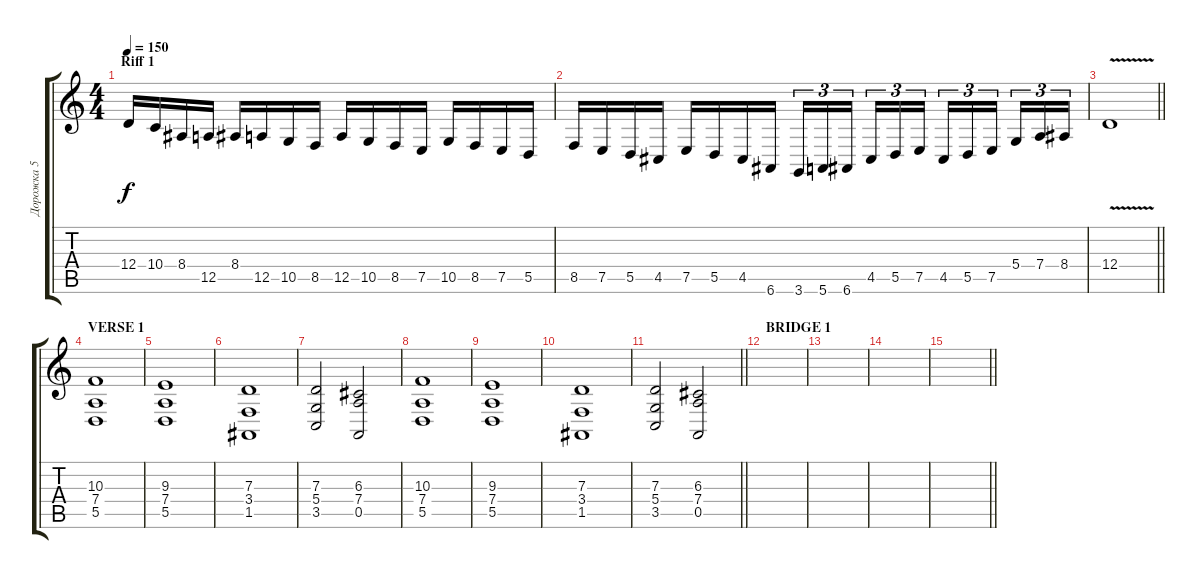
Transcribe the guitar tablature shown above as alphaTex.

\track ("Дорожка 5" "Дорожка 5") {instrument stringensemble2}
\staff {score tabs}
\tuning (E4 B3 G3 D3 A2 E2) {hide}
\ts (4 4)
\section ("" "Riff 1")
\tempo 150
\clef g2
\ks c
12.4.16{dy f} 10.4.16 8.4.16 12.5.16 8.4.16 12.5.16 10.5.16 8.5.16 12.5.16 10.5.16 8.5.16 7.5.16 10.5.16 8.5.16 7.5.16 5.5.16 |
8.5.16 7.5.16 5.5.16 4.5.16 7.5.16 5.5.16 4.5.16 6.6.16 3.6.16{tu (3 2)} 5.6.16{tu (3 2)} 6.6.16{tu (3 2)} 4.5.16{tu (3 2)} 5.5.16{tu (3 2)} 7.5.16{tu (3 2)} 4.5.16{tu (3 2)} 5.5.16{tu (3 2)} 7.5.16{tu (3 2)} 5.4.16{tu (3 2)} 7.4.16{tu (3 2)} 8.4.16{tu (3 2)} |
\barLineRight lightlight
12.4{v}.1 |
\section ("" "VERSE 1")
(10.3 7.4 5.5).1{volume 10 instrument stringensemble2} |
(9.3 7.4 5.5).1 |
(7.3 3.4 1.5).1 |
(7.3 5.4 3.5).2 (6.3 7.4 0.5).2 |
(10.3 7.4 5.5).1{volume 10 instrument stringensemble2} |
(9.3 7.4 5.5).1 |
(7.3 3.4 1.5).1 |
\barLineRight lightlight
(7.3 5.4 3.5).2 (6.3 7.4 0.5).2 |
\section ("" "BRIDGE 1")
|
|
|
\barLineRight lightlight
